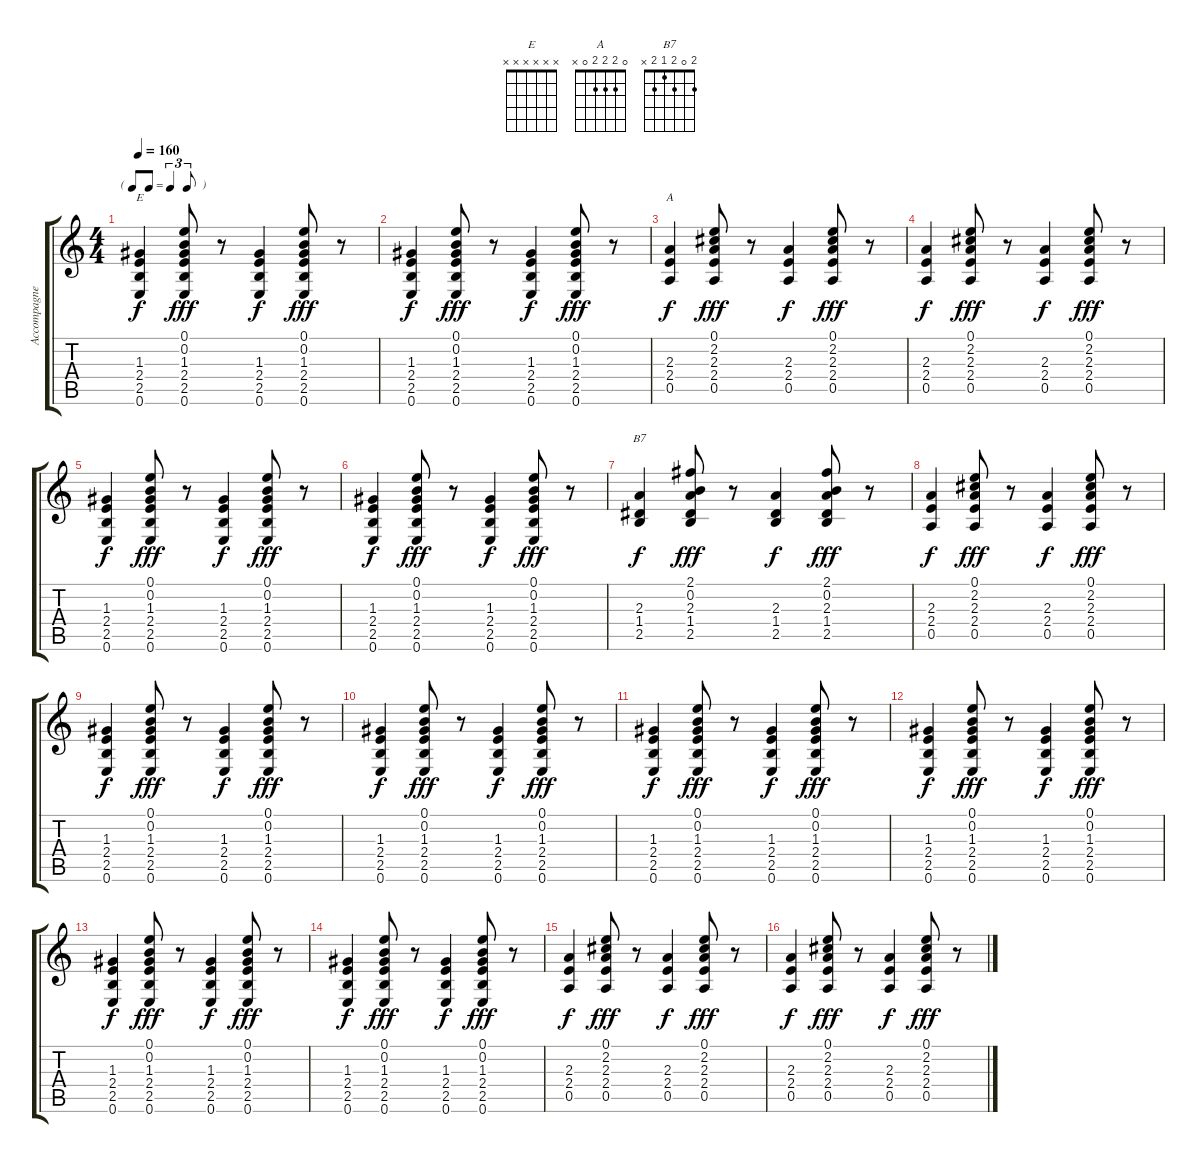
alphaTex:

\track ("Accompagnement" "Accompagne") {mute instrument acousticguitarsteel}
\staff {score tabs}
\tuning (E4 B3 G3 D3 A2 E2) {hide}
\chord ("E" x x x x x x)
\chord ("A" 0 2 2 2 0 x)
\chord ("B7" 2 0 2 1 2 x)
\ts (4 4)
\tf triplet8th
\tempo 160
\clef g2
\ks c
(1.3 2.4 2.5 0.6).4{ch "E" dy f} (0.1 0.2 1.3 2.4 2.5 0.6).8{dy fff} r.8 (1.3 2.4 2.5 0.6).4{dy f} (0.1 0.2 1.3 2.4 2.5 0.6).8{dy fff} r.8 |
(1.3 2.4 2.5 0.6).4{dy f} (0.1 0.2 1.3 2.4 2.5 0.6).8{dy fff} r.8 (1.3 2.4 2.5 0.6).4{dy f} (0.1 0.2 1.3 2.4 2.5 0.6).8{dy fff} r.8 |
(2.3 2.4 0.5).4{ch "A" dy f} (0.1 2.2 2.3 2.4 0.5).8{dy fff} r.8 (2.3 2.4 0.5).4{dy f} (0.1 2.2 2.3 2.4 0.5).8{dy fff} r.8 |
(2.3 2.4 0.5).4{dy f} (0.1 2.2 2.3 2.4 0.5).8{dy fff} r.8 (2.3 2.4 0.5).4{dy f} (0.1 2.2 2.3 2.4 0.5).8{dy fff} r.8 |
(1.3 2.4 2.5 0.6).4{dy f} (0.1 0.2 1.3 2.4 2.5 0.6).8{dy fff} r.8 (1.3 2.4 2.5 0.6).4{dy f} (0.1 0.2 1.3 2.4 2.5 0.6).8{dy fff} r.8 |
(1.3 2.4 2.5 0.6).4{dy f} (0.1 0.2 1.3 2.4 2.5 0.6).8{dy fff} r.8 (1.3 2.4 2.5 0.6).4{dy f} (0.1 0.2 1.3 2.4 2.5 0.6).8{dy fff} r.8 |
(2.3 1.4 2.5).4{ch "B7" dy f} (2.1 0.2 2.3 1.4 2.5).8{dy fff} r.8 (2.3 1.4 2.5).4{dy f} (2.1 0.2 2.3 1.4 2.5).8{dy fff} r.8 |
(2.3 2.4 0.5).4{dy f} (0.1 2.2 2.3 2.4 0.5).8{dy fff} r.8 (2.3 2.4 0.5).4{dy f} (0.1 2.2 2.3 2.4 0.5).8{dy fff} r.8 |
(1.3 2.4 2.5 0.6).4{dy f} (0.1 0.2 1.3 2.4 2.5 0.6).8{dy fff} r.8 (1.3 2.4 2.5 0.6).4{dy f} (0.1 0.2 1.3 2.4 2.5 0.6).8{dy fff} r.8 |
(1.3 2.4 2.5 0.6).4{dy f} (0.1 0.2 1.3 2.4 2.5 0.6).8{dy fff} r.8 (1.3 2.4 2.5 0.6).4{dy f} (0.1 0.2 1.3 2.4 2.5 0.6).8{dy fff} r.8 |
(1.3 2.4 2.5 0.6).4{dy f} (0.1 0.2 1.3 2.4 2.5 0.6).8{dy fff} r.8 (1.3 2.4 2.5 0.6).4{dy f} (0.1 0.2 1.3 2.4 2.5 0.6).8{dy fff} r.8 |
(1.3 2.4 2.5 0.6).4{dy f} (0.1 0.2 1.3 2.4 2.5 0.6).8{dy fff} r.8 (1.3 2.4 2.5 0.6).4{dy f} (0.1 0.2 1.3 2.4 2.5 0.6).8{dy fff} r.8 |
(1.3 2.4 2.5 0.6).4{dy f} (0.1 0.2 1.3 2.4 2.5 0.6).8{dy fff} r.8 (1.3 2.4 2.5 0.6).4{dy f} (0.1 0.2 1.3 2.4 2.5 0.6).8{dy fff} r.8 |
(1.3 2.4 2.5 0.6).4{dy f} (0.1 0.2 1.3 2.4 2.5 0.6).8{dy fff} r.8 (1.3 2.4 2.5 0.6).4{dy f} (0.1 0.2 1.3 2.4 2.5 0.6).8{dy fff} r.8 |
(2.3 2.4 0.5).4{dy f} (0.1 2.2 2.3 2.4 0.5).8{dy fff} r.8 (2.3 2.4 0.5).4{dy f} (0.1 2.2 2.3 2.4 0.5).8{dy fff} r.8 |
(2.3 2.4 0.5).4{dy f} (0.1 2.2 2.3 2.4 0.5).8{dy fff} r.8 (2.3 2.4 0.5).4{dy f} (0.1 2.2 2.3 2.4 0.5).8{dy fff} r.8
